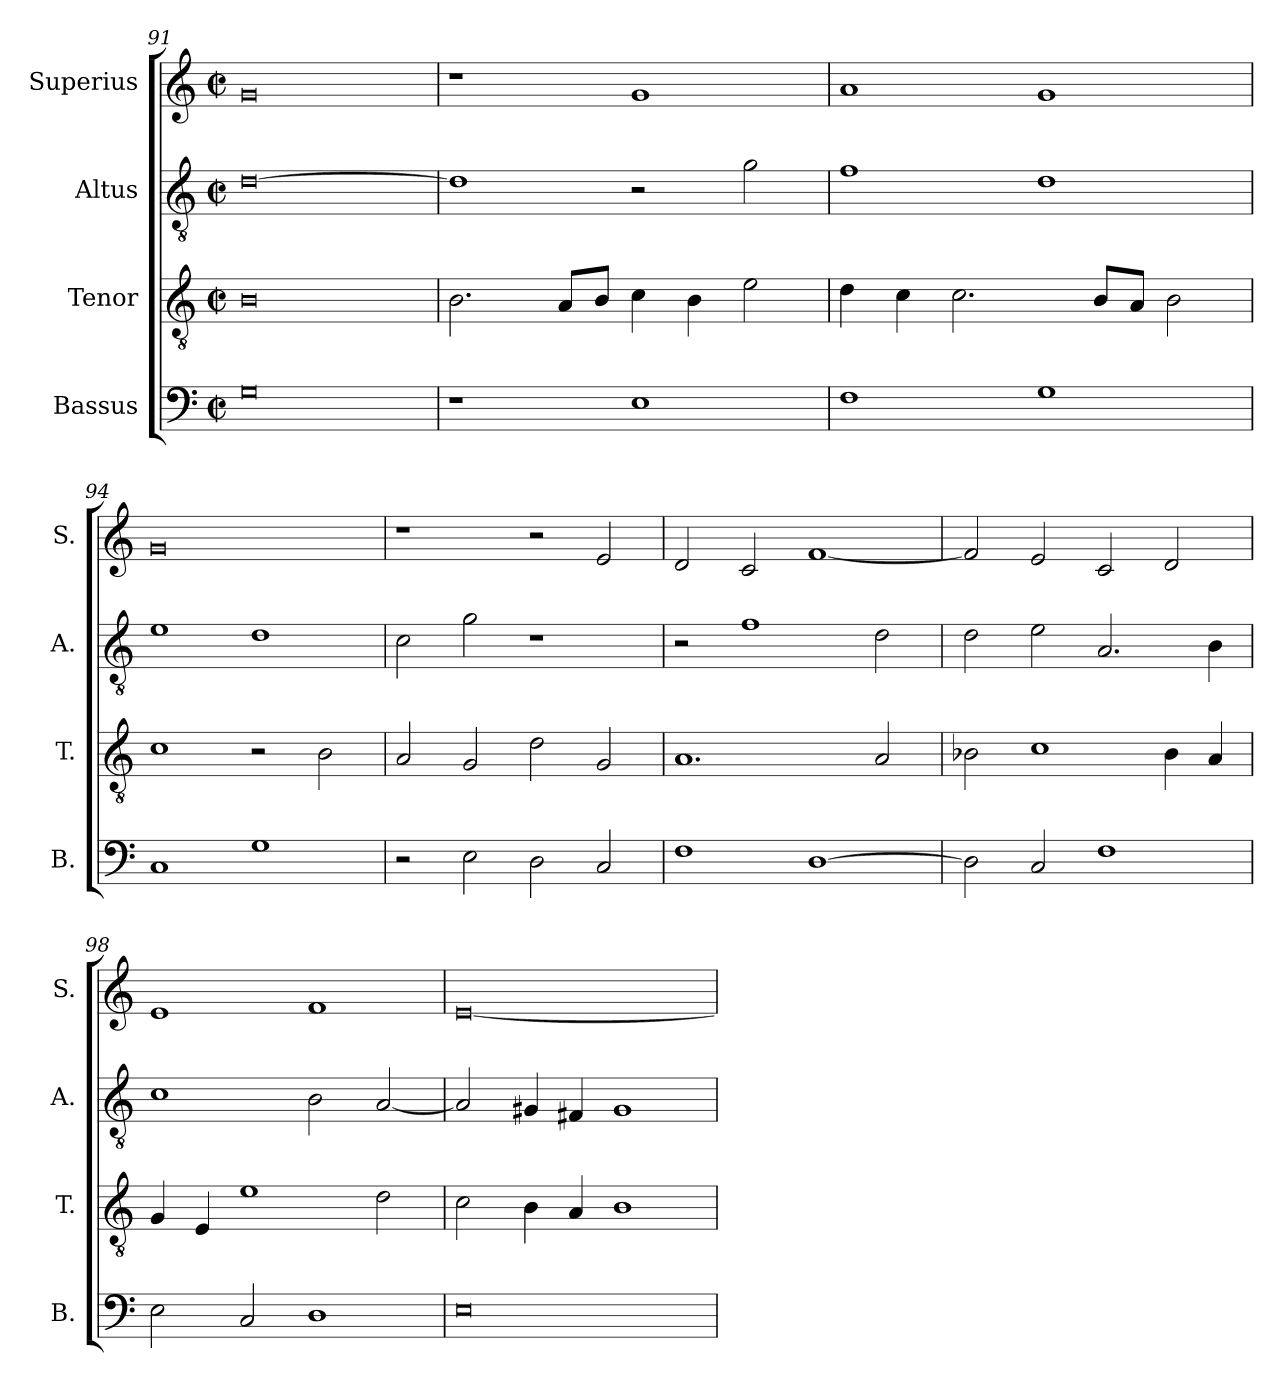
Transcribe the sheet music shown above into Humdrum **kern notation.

**kern	**kern	**kern	**kern
*part4	*part3	*part2	*part1
*staff4	*staff3	*staff2	*staff1
*I"Bassus	*I"Tenor	*I"Altus	*I"Superius
*I'B.	*I'T.	*I'A.	*I'S.
*clefF4	*clefGv2	*clefGv2	*clefG2
*	*ITrd7c12	*ITrd7c12	*
*k[]	*k[]	*k[]	*k[]
*C:	*C:	*C:	*C:
*M2/2	*M2/2	*M2/2	*M2/2
*met(c|)	*met(c|)	*met(c|)	*met(c|)
=91	=91	=91	=91
0Gi	0BBi	[>0Di	0gi
=92	=92	=92	=92
1r	2.BBi\	1Di]	1r
.	8AAi/L	.	.
.	8BBi/J	.	.
1Ei	4Ci\	2r	1gi
.	4BBi\	.	.
.	2Ei\	2Gi\	.
=93	=93	=93	=93
1Fi	4Di\	1Fi	1ai
.	4Ci\	.	.
.	2.Ci\	.	.
1Gi	.	1Di	1gi
.	8BBi/L	.	.
.	8AAi/J	.	.
.	2BBi\	.	.
=94	=94	=94	=94
1Ci	1Ci	1Ei	0gi
1Gi	2r	1Di	.
.	2BBi\	.	.
=95	=95	=95	=95
2r	2AAi/	2Ci\	1r
2Ei\	2GGi/	2Gi\	.
2Di\	2Di\	1r	2r
2Ci/	2GGi/	.	2ei/
!!LO:LB:g=z
=96	=96	=96	=96
1Fi	1.AAi	2r	2di/
.	.	1Fi	2ci/
[>1Di	.	.	[<1fi
.	2AAi/	2Di\	.
=97	=97	=97	=97
2Di\]	2BB-Xi\	2Di\	2fi/]
2Ci/	1Ci	2Ei\	2ei/
1Fi	.	2.AAi/	2ci/
.	4BB-i\	.	2di/
.	4AAi/	4BBi\	.
=98	=98	=98	=98
2Ei\	4GGi/	1Ci	1ei
.	4EEi/	.	.
2Ci/	1Ei	.	.
1Di	.	2BBi\	1fi
.	2Di\	[<2AAi/	.
=99	=99	=99	=99
0Ei	2Ci\	2AAi/]	[<0ei
.	4BBi\	4GG#Xi/	.
.	4AAi/	4FF#Xi/	.
.	1BBi	1GG#i	.
=	=	=	=
*-	*-	*-	*-
